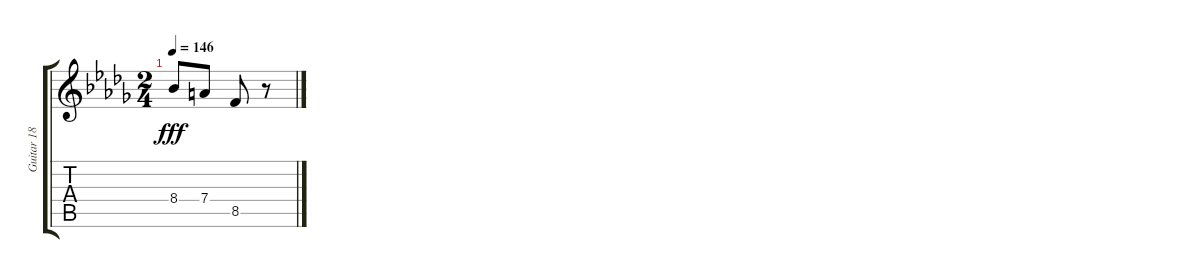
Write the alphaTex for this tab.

\track ("Guitar 18" "Guitar 18") {instrument distortionguitar}
\staff {score tabs}
\tuning (E4 B3 G3 D3 A2 E2) {hide}
\ts (2 4)
\tempo 146
\clef g2
\ks db
8.4.8{dy fff} 7.4.8 8.5.8 r.8
